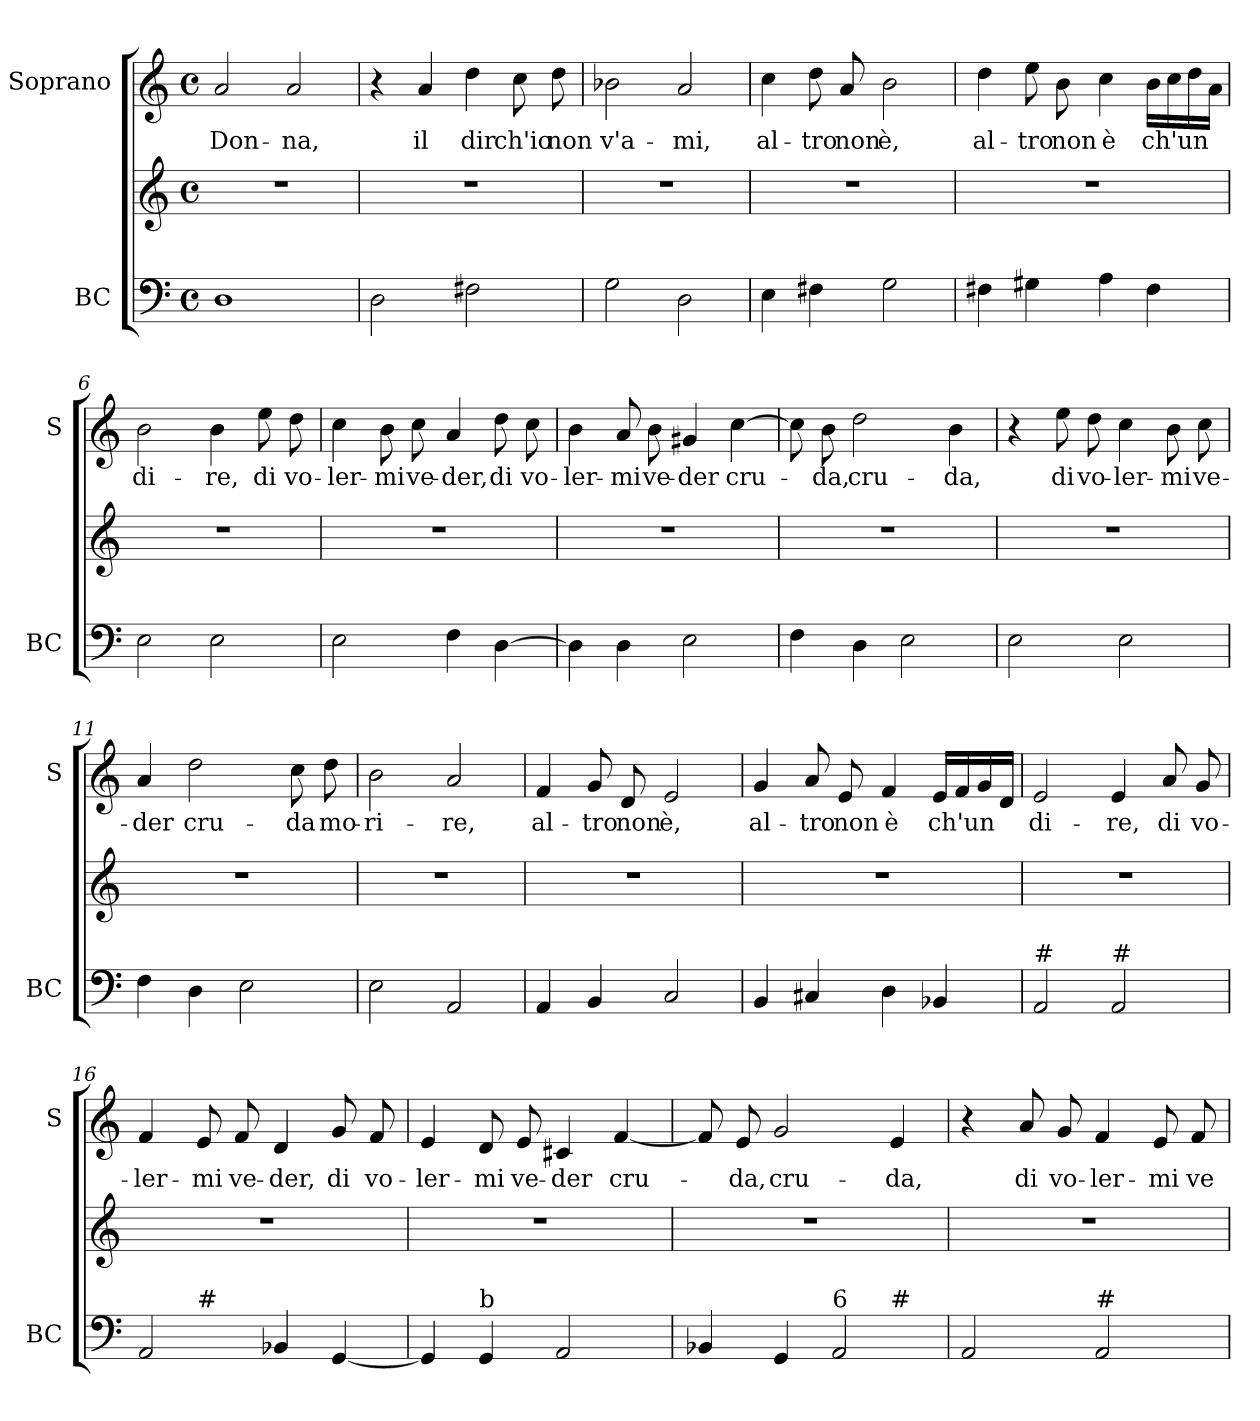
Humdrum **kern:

**kern	**kern	**kern	**text
*part2	*part2	*part1	*part1
*staff3	*staff2	*staff1	*staff1
*I"BC	*	*I"Soprano	*
*I'BC	*	*I'S	*
*clefF4	*clefG2	*clefG2	*
*k[]	*k[]	*k[]	*
*C:	*C:	*C:	*
*M4/4	*M4/4	*M4/4	*
*met(c)	*met(c)	*met(c)	*
=1	=1	=1	=1
!	!	!	!LO:LY:b
1D	1r	2a/	Don-
!	!	!	!LO:LY:b
.	.	2a/	-na,
=2	=2	=2	=2
2D\	1r	4r	.
!	!	!	!LO:LY:b
.	.	4a/	il
!	!	!	!LO:LY:b
2F#X\	.	4dd\	dir
!	!	!	!LO:LY:b
.	.	8cc\	ch'io
!	!	!	!LO:LY:b
.	.	8dd\	non
=3	=3	=3	=3
!	!	!	!LO:LY:b
2G\	1r	2b-X\	v'a-
!	!	!	!LO:LY:b
2D\	.	2a/	-mi,
=4	=4	=4	=4
!	!	!	!LO:LY:b
4E\	1r	4cc\	al-
!	!	!	!LO:LY:b
4F#X\	.	8dd\	-tro
!	!	!	!LO:LY:b
.	.	8a/	non
!	!	!	!LO:LY:b
2G\	.	2b\	è,
=5	=5	=5	=5
!	!	!	!LO:LY:b
4F#X\	1r	4dd\	al-
!	!	!	!LO:LY:b
4G#X\	.	8ee\	-tro
!	!	!	!LO:LY:b
.	.	8b\	non
!	!	!	!LO:LY:b
4A\	.	4cc\	è
!	!	!	!LO:LY:b
4F#\	.	16b\LL	ch'un
.	.	16cc\	.
.	.	16dd\	.
.	.	16a\JJ	.
!!LO:LB:g=z
=6	=6	=6	=6
!	!	!	!LO:LY:b
2E\	1r	2b\	di-
!	!	!	!LO:LY:b
2E\	.	4b\	-re,
!	!	!	!LO:LY:b
.	.	8ee\	di
!	!	!	!LO:LY:b
.	.	8dd\	vo-
=7	=7	=7	=7
!	!	!	!LO:LY:b
2E\	1r	4cc\	-ler-
!	!	!	!LO:LY:b
.	.	8b\	-mi
!	!	!	!LO:LY:b
.	.	8cc\	ve-
!	!	!	!LO:LY:b
4F\	.	4a/	-der,
!	!	!	!LO:LY:b
[4D\	.	8dd\	di
!	!	!	!LO:LY:b
.	.	8cc\	vo-
=8	=8	=8	=8
!	!	!	!LO:LY:b
4D\]	1r	4b\	-ler-
!	!	!	!LO:LY:b
4D\	.	8a/	-mi
!	!	!	!LO:LY:b
.	.	8b\	ve-
!	!	!	!LO:LY:b
2E\	.	4g#X/	-der
!	!	!	!LO:LY:b
.	.	[4cc\	cru-
=9	=9	=9	=9
4F\	1r	8cc\]	.
!	!	!	!LO:LY:b
.	.	8b\	-da,
!	!	!	!LO:LY:b
4D\	.	2dd\	cru-
2E\	.	.	.
!	!	!	!LO:LY:b
.	.	4b\	-da,
=10	=10	=10	=10
2E\	1r	4r	.
!	!	!	!LO:LY:b
.	.	8ee\	di
!	!	!	!LO:LY:b
.	.	8dd\	vo-
!	!	!	!LO:LY:b
2E\	.	4cc\	-ler-
!	!	!	!LO:LY:b
.	.	8b\	-mi
!	!	!	!LO:LY:b
.	.	8cc\	ve-
!!LO:LB:g=z
=11	=11	=11	=11
!	!	!	!LO:LY:b
4F\	1r	4a/	-der
!	!	!	!LO:LY:b
4D\	.	2dd\	cru-
2E\	.	.	.
!	!	!	!LO:LY:b
.	.	8cc\	-da
!	!	!	!LO:LY:b
.	.	8dd\	mo-
=12	=12	=12	=12
!	!	!	!LO:LY:b
2E\	1r	2b\	-ri-
!	!	!	!LO:LY:b
2AA/	.	2a/	-re,
=13	=13	=13	=13
!	!	!	!LO:LY:b
4AA/	1r	4f/	al-
!	!	!	!LO:LY:b
4BB/	.	8g/	-tro
!	!	!	!LO:LY:b
.	.	8d/	non
!	!	!	!LO:LY:b
2C/	.	2e/	è,
=14	=14	=14	=14
!	!	!	!LO:LY:b
4BB/	1r	4g/	al-
!	!	!	!LO:LY:b
4C#X/	.	8a/	-tro
!	!	!	!LO:LY:b
.	.	8e/	non
!	!	!	!LO:LY:b
4D\	.	4f/	è
!	!	!	!LO:LY:b
4BB-X/	.	16e/LL	ch'un
.	.	16f/	.
.	.	16g/	.
.	.	16d/JJ	.
=15	=15	=15	=15
!LO:TX:a:t=#	!	!	!
!	!	!	!LO:LY:b
2AA/	1r	2e/	di-
!LO:TX:a:t=#	!	!	!
!	!	!	!LO:LY:b
2AA/	.	4e/	-re,
!	!	!	!LO:LY:b
.	.	8a/	di
!	!	!	!LO:LY:b
.	.	8g/	vo-
!!LO:PB:g=z
=16	=16	=16	=16
!	!	!	!LO:LY:b
*^	*	*	*
2AA/	4ryy	1r	4f/	-ler-
!	!LO:TX:a:t=#	!	!	!
!	!	!	!	!LO:LY:b
.	2.ryy	.	8e/	-mi
!	!	!	!	!LO:LY:b
.	.	.	8f/	ve-
!	!	!	!	!LO:LY:b
4BB-X/	.	.	4d/	-der,
!	!	!	!	!LO:LY:b
[4GG/	.	.	8g/	di
!	!	!	!	!LO:LY:b
.	.	.	8f/	vo-
=17	=17	=17	=17	=17
!LO:TX:a:t=b	!	!	!	!
!	!	!	!	!LO:LY:b
*v	*v	*	*	*
4GG/]	1r	4e/	-ler-
!LO:TX:a:t=b	!	!	!
!	!	!	!LO:LY:b
4GG/	.	8d/	-mi
!	!	!	!LO:LY:b
.	.	8e/	ve-
!	!	!	!LO:LY:b
2AA/	.	4c#X/	-der
!	!	!	!LO:LY:b
.	.	[4f/	cru-
=18	=18	=18	=18
*^	*	*	*
4BB-X/	2.ryy	1r	8f/]	.
!	!	!	!	!LO:LY:b
.	.	.	8e/	-da,
!	!	!	!	!LO:LY:b
4GG/	.	.	2g/	cru-
!LO:TX:a:t=6	!	!	!	!
2AA/	.	.	.	.
!	!LO:TX:a:t=#	!	!	!
!	!	!	!	!LO:LY:b
.	4ryy	.	4e/	-da,
=19	=19	=19	=19	=19
!LO:TX:a:t=#	!	!	!	!
*v	*v	*	*	*
2AA/	1r	4r	.
!	!	!	!LO:LY:b
.	.	8a/	di
!	!	!	!LO:LY:b
.	.	8g/	vo-
!LO:TX:a:t=#	!	!	!
!	!	!	!LO:LY:b
2AA/	.	4f/	-ler-
!	!	!	!LO:LY:b
.	.	8e/	-mi
!	!	!	!LO:LY:b
.	.	8f/	ve-
=	=	=	=
*-	*-	*-	*-
